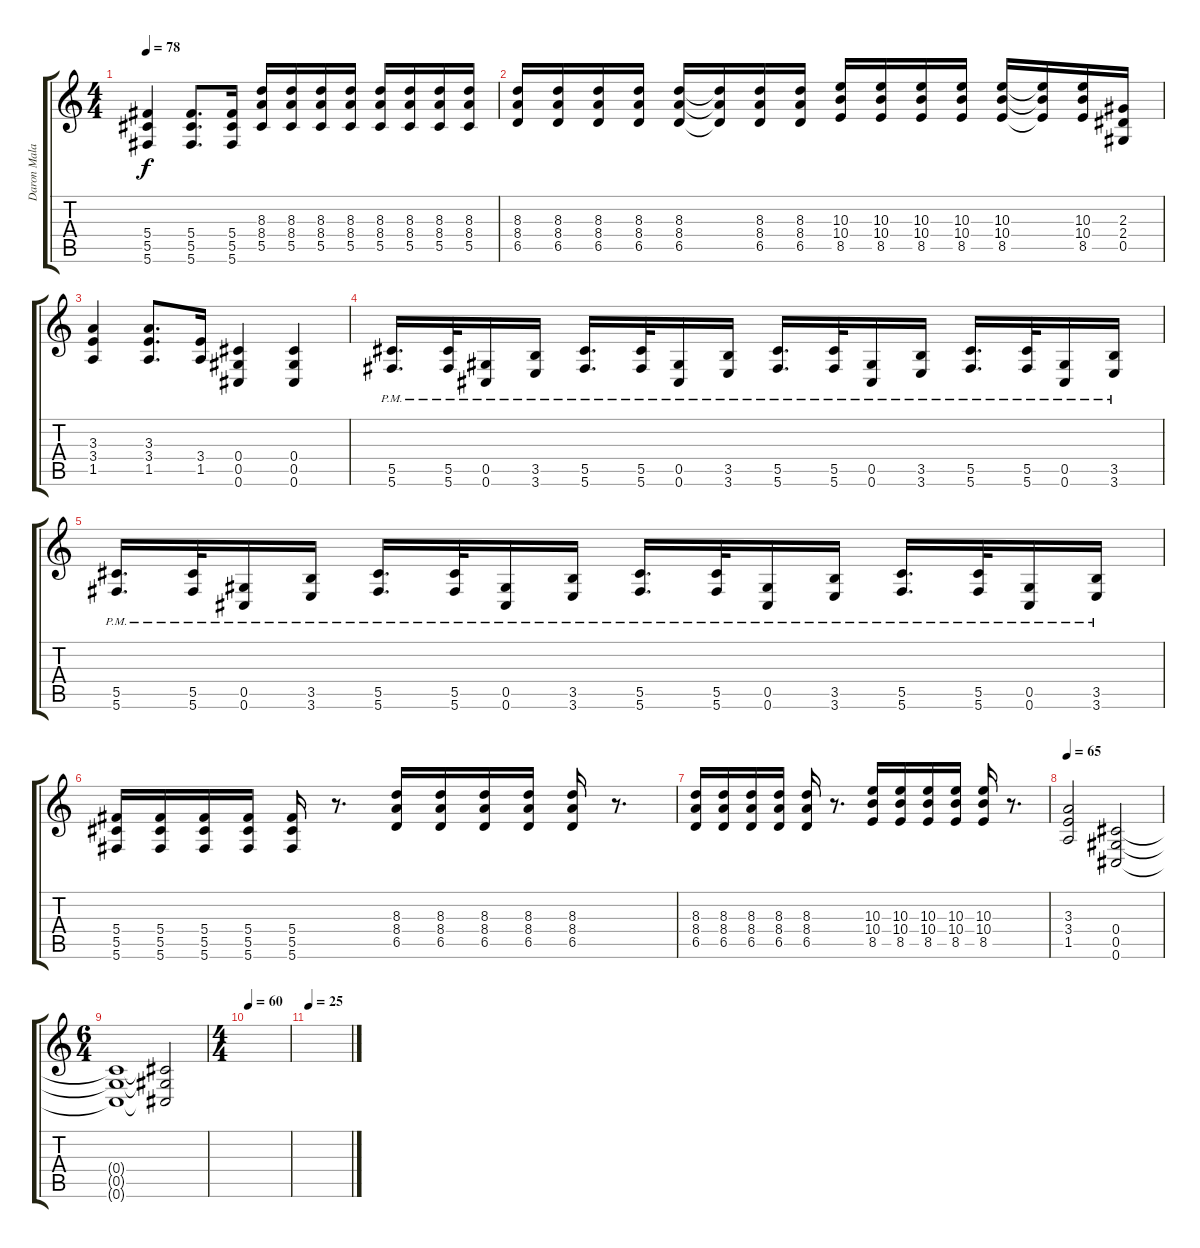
\track ("Daron Malakian (Rythm Guitar)" "Daron Mala") {instrument distortionguitar}
\staff {score tabs}
\tuning (Eb4 Bb3 Gb3 Db3 Ab2 Db2) {hide}
\ts (4 4)
\tempo 78
\clef g2
\ks c
(5.4 5.5 5.6).4{dy f balance 8} (5.4 5.5 5.6).8{d} (5.4 5.5 5.6).16 (8.3 8.4 5.5).16 (8.3 8.4 5.5).16 (8.3 8.4 5.5).16 (8.3 8.4 5.5).16 (8.3 8.4 5.5).16 (8.3 8.4 5.5).16 (8.3 8.4 5.5).16 (8.3 8.4 5.5).16 |
(8.3 8.4 6.5).16 (8.3 8.4 6.5).16 (8.3 8.4 6.5).16 (8.3 8.4 6.5).16 (8.3 8.4 6.5).16 (8.3{t} 8.4{t} 6.5{t}).16 (8.3 8.4 6.5).16 (8.3 8.4 6.5).16 (10.3 10.4 8.5).16 (10.3 10.4 8.5).16 (10.3 10.4 8.5).16 (10.3 10.4 8.5).16 (10.3 10.4 8.5).16 (10.3{t} 10.4{t} 8.5{t}).16 (10.3 10.4 8.5).16 (2.3 2.4 0.5).16 |
(3.3 3.4 1.5).4 (3.3 3.4 1.5).8{d} (3.4 1.5).16 (0.4 0.5 0.6).4 (0.4 0.5 0.6).4 |
(5.5{pm} 5.6{pm}).16{d} (5.5{pm} 5.6{pm}).32 (0.5{pm} 0.6{pm}).16 (3.5{pm} 3.6{pm}).16 (5.5{pm} 5.6{pm}).16{d} (5.5{pm} 5.6{pm}).32 (0.5{pm} 0.6{pm}).16 (3.5{pm} 3.6{pm}).16 (5.5{pm} 5.6{pm}).16{d} (5.5{pm} 5.6{pm}).32 (0.5{pm} 0.6{pm}).16 (3.5{pm} 3.6{pm}).16 (5.5{pm} 5.6{pm}).16{d} (5.5{pm} 5.6{pm}).32 (0.5{pm} 0.6{pm}).16 (3.5{pm} 3.6{pm}).16 |
(5.5{pm} 5.6{pm}).16{d} (5.5{pm} 5.6{pm}).32 (0.5{pm} 0.6{pm}).16 (3.5{pm} 3.6{pm}).16 (5.5{pm} 5.6{pm}).16{d} (5.5{pm} 5.6{pm}).32 (0.5{pm} 0.6{pm}).16 (3.5{pm} 3.6{pm}).16 (5.5{pm} 5.6{pm}).16{d} (5.5{pm} 5.6{pm}).32 (0.5{pm} 0.6{pm}).16 (3.5{pm} 3.6{pm}).16 (5.5{pm} 5.6{pm}).16{d} (5.5{pm} 5.6{pm}).32 (0.5{pm} 0.6{pm}).16 (3.5{pm} 3.6{pm}).16 |
(5.4 5.5 5.6).16 (5.4 5.5 5.6).16 (5.4 5.5 5.6).16 (5.4 5.5 5.6).16 (5.4 5.5 5.6).16 r.8{d} (8.3 8.4 6.5).16 (8.3 8.4 6.5).16 (8.3 8.4 6.5).16 (8.3 8.4 6.5).16 (8.3 8.4 6.5).16 r.8{d} |
(8.3 8.4 6.5).16 (8.3 8.4 6.5).16 (8.3 8.4 6.5).16 (8.3 8.4 6.5).16 (8.3 8.4 6.5).16 r.8{d} (10.3 10.4 8.5).16 (10.3 10.4 8.5).16 (10.3 10.4 8.5).16 (10.3 10.4 8.5).16 (10.3 10.4 8.5).16 r.8{d} |
\tempo 65
(3.3 3.4 1.5).2 (0.4 0.5 0.6).2 |
\ts (6 4)
(0.4{t} 0.5{t} 0.6{t}).1{volume 5} (0.4{t} 0.5{t} 0.6{t}).2{volume 0} |
\ts (4 4)
\tempo 60
|
\tempo 25
